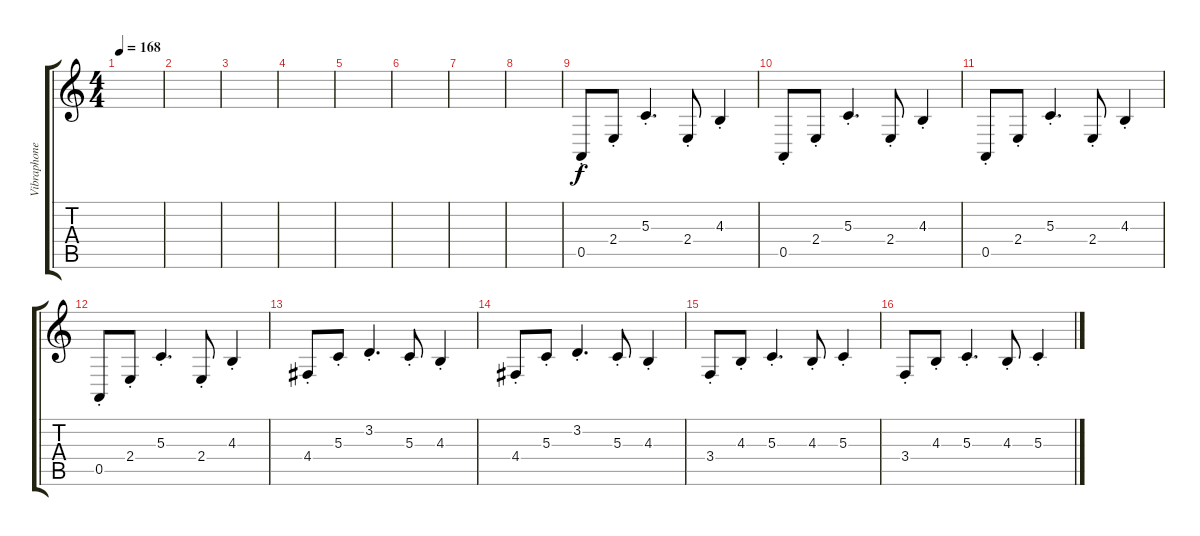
\track ("Vibraphone" "Vibraphone") {instrument acousticgrandpiano}
\staff {score tabs}
\tuning (E4 B3 G3 D3 A2 E2) {hide}
\ts (4 4)
\tempo 168
\clef g2
\ks c
|
|
|
|
|
|
|
|
0.5{st}.8 2.4{st}.8 5.3{st}.4{d} 2.4{st}.8 4.3{st}.4 |
0.5{st}.8 2.4{st}.8 5.3{st}.4{d} 2.4{st}.8 4.3{st}.4 |
0.5{st}.8 2.4{st}.8 5.3{st}.4{d} 2.4{st}.8 4.3{st}.4 |
0.5{st}.8 2.4{st}.8 5.3{st}.4{d} 2.4{st}.8 4.3{st}.4 |
4.4{st}.8 5.3{st}.8 3.2{st}.4{d} 5.3{st}.8 4.3{st}.4 |
4.4{st}.8 5.3{st}.8 3.2{st}.4{d} 5.3{st}.8 4.3{st}.4 |
3.4{st}.8 4.3{st}.8 5.3{st}.4{d} 4.3{st}.8 5.3{st}.4 |
3.4{st}.8 4.3{st}.8 5.3{st}.4{d} 4.3{st}.8 5.3{st}.4
